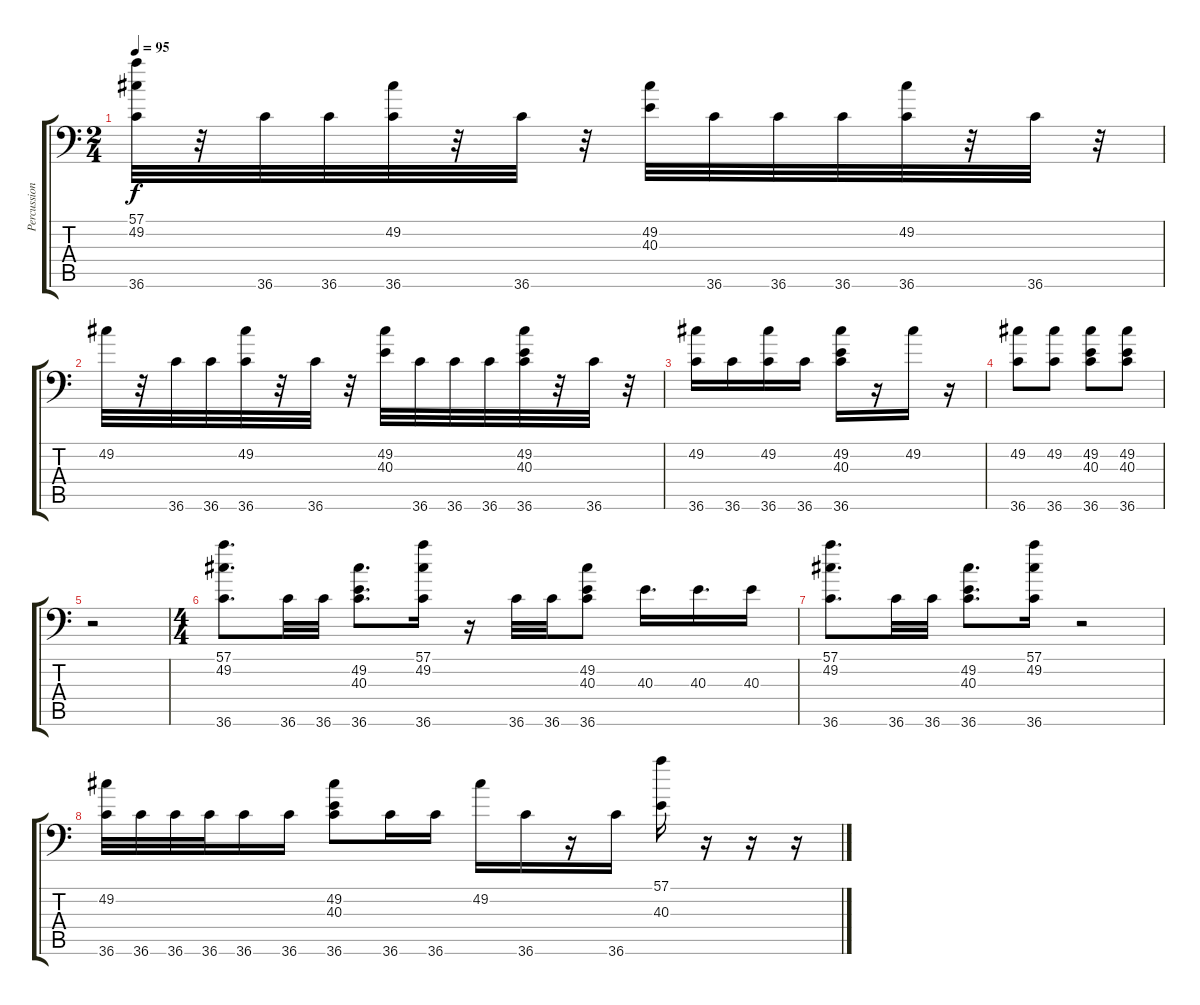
\track ("Percussion" "Percussion") {instrument acousticgrandpiano}
\staff {score tabs}
\tuning (C-1 C-1 C-1 C-1 C-1 C-1) {hide}
\ts (2 4)
\tempo 95
\clef f4
\ks c
(57.1 49.2 36.6).32{dy f} r.32 36.6.32 36.6.32 (49.2 36.6).32 r.32 36.6.32 r.32 (49.2 40.3).32 36.6.32 36.6.32 36.6.32 (49.2 36.6).32 r.32 36.6.32 r.32 |
49.2.32 r.32 36.6.32 36.6.32 (49.2 36.6).32 r.32 36.6.32 r.32 (49.2 40.3).32 36.6.32 36.6.32 36.6.32 (49.2 40.3 36.6).32 r.32 36.6.32 r.32 |
(49.2 36.6).16 36.6.16 (49.2 36.6).16 36.6.16 (49.2 40.3 36.6).16 r.16 49.2.16 r.16 |
(49.2 36.6).8 (49.2 36.6).8 (49.2 40.3 36.6).8 (49.2 40.3 36.6).8 |
r.2 |
\ts (4 4)
(57.1 49.2 36.6).8{d} 36.6.32 36.6.32 (49.2 40.3 36.6).8{d} (57.1 49.2 36.6).16 r.16 36.6.32 36.6.32 (49.2 40.3 36.6).8 40.3.16{d} 40.3.16{d} 40.3.16 |
(57.1 49.2 36.6).8{d} 36.6.32 36.6.32 (49.2 40.3 36.6).8{d} (57.1 49.2 36.6).16 r.2 |
(49.2 36.6).32 36.6.32 36.6.32 36.6.32 36.6.16 36.6.16 (49.2 40.3 36.6).8 36.6.16 36.6.16 49.2.16 36.6.16 r.16 36.6.16 (57.1 40.3).16 r.16 r.16 r.16
